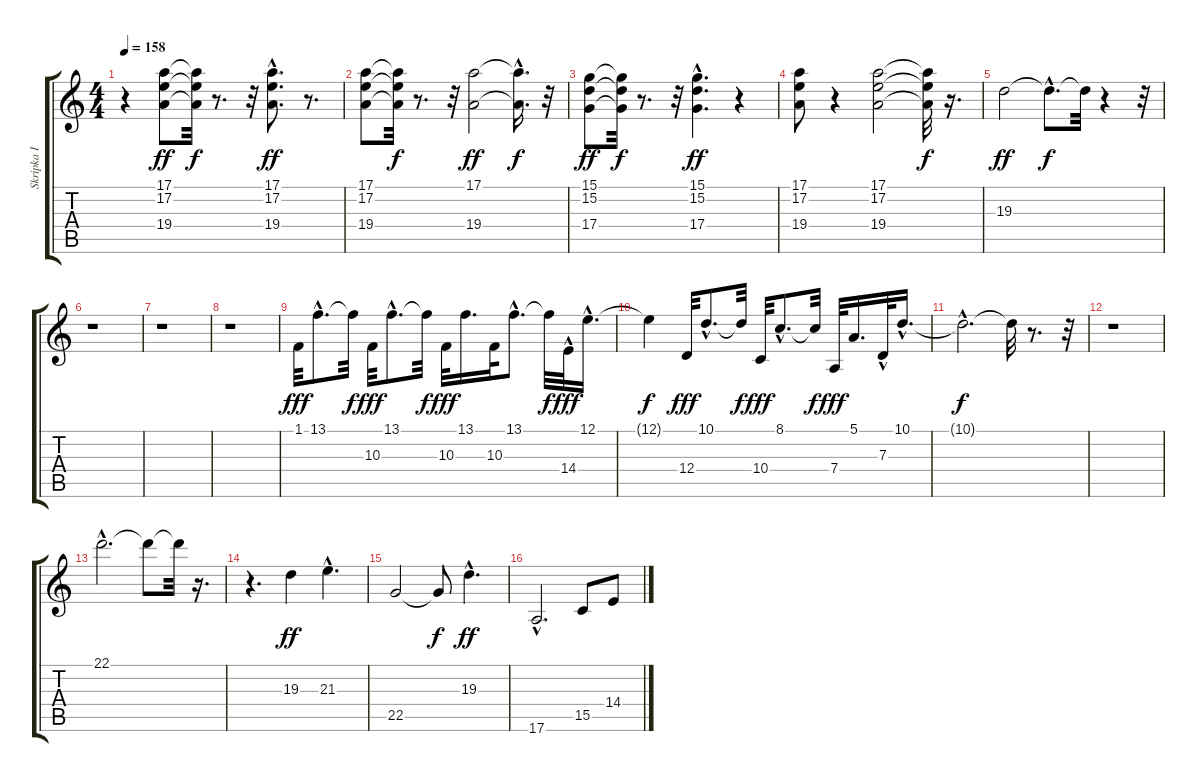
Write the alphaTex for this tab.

\track ("Skripka I" "Skripka I") {instrument stringensemble1}
\staff {score tabs}
\tuning (E4 B3 G3 D3 A2 E2) {hide}
\ts (4 4)
\tempo 158
\clef g2
\ks c
r.4{dy f} (17.1 17.2 19.4).8{dy ff} (17.1{t} 17.2{t} 19.4{t}).32{dy f} r.8{d} r.32 (17.1{hac} 17.2{hac} 19.4{hac}).8{d dy ff} r.8{d} |
(17.1 17.2 19.4).8 (17.1{t} 17.2{t} 19.4{t}).32{dy f} r.8{d} r.32 (17.1 19.4).2{dy ff} (17.1{hac t} 19.4{hac t}).16{d dy f} r.32 |
(15.1 15.2 17.4).8{dy ff} (15.1{t} 15.2{t} 17.4{t}).32{dy f} r.8{d} r.32 (15.1{hac} 15.2{hac} 17.4{hac}).4{d dy ff} r.4 |
(17.1 17.2 19.4).8 r.4 (17.1 17.2 19.4).2 (17.1{t} 17.2{t} 19.4{t}).32{dy f} r.16{d} |
19.3.2{dy ff} 19.3{hac t}.8{d dy f} 19.3{t}.32 r.4 r.32 |
r.1 |
r.1 |
r.1 |
1.1.32{dy fff} 13.1{hac}.8{d} 13.1{t}.32{dy f} 10.3.32{dy fff} 13.1{hac}.8{d} 13.1{t}.32{dy f} 10.3.32{dy fff} 13.1.16{d} 10.3.32 13.1{hac}.8{d} 13.1{t}.32{dy f} 14.4{hac}.32{dy fff} 12.1{hac}.16{d} |
12.1{t}.4{dy f} 12.4.32{dy fff} 10.1{hac}.8{d} 10.1{t}.32{dy f} 10.4.32{dy fff} 8.1{hac}.8{d} 8.1{t}.32{dy f} 7.4.32{dy fff} 5.1.16{d} 7.3{hac}.32 10.1{hac}.16{d} |
10.1{hac t}.2{d dy f} 10.1{t}.32 r.8{d} r.32 |
r.1 |
22.1{hac}.2{d} 22.1{t}.8 22.1{t}.32 r.16{d} |
r.4{d} 19.3.4{dy ff} 21.3{hac}.4{d} |
22.5.2 22.5{t}.8{dy f} 19.3{hac}.4{d dy ff} |
17.6{hac}.2{d} 15.5.8 14.4.8
